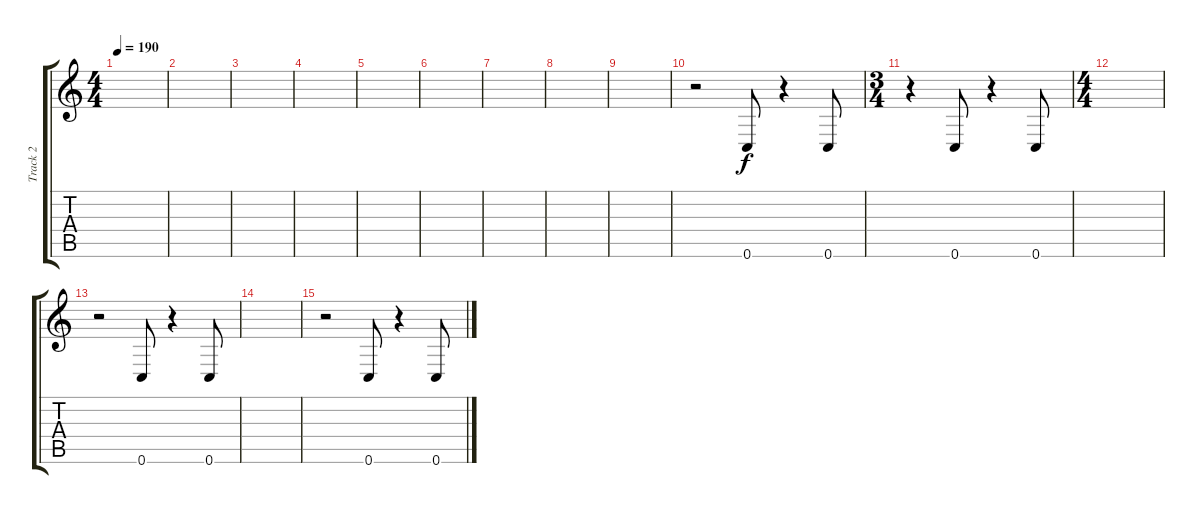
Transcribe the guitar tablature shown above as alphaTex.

\track ("Track 2" "Track 2") {instrument distortionguitar}
\staff {score tabs}
\tuning (D4 A3 F3 C3 G2 C2) {hide}
\ts (4 4)
\tempo 190
\clef g2
\ks c
|
|
|
|
|
|
|
|
|
r.2 0.6.8 r.4 0.6.8 |
\ts (3 4)
r.4 0.6.8 r.4 0.6.8 |
\ts (4 4)
|
r.2 0.6.8 r.4 0.6.8 |
|
r.2 0.6.8 r.4 0.6.8
